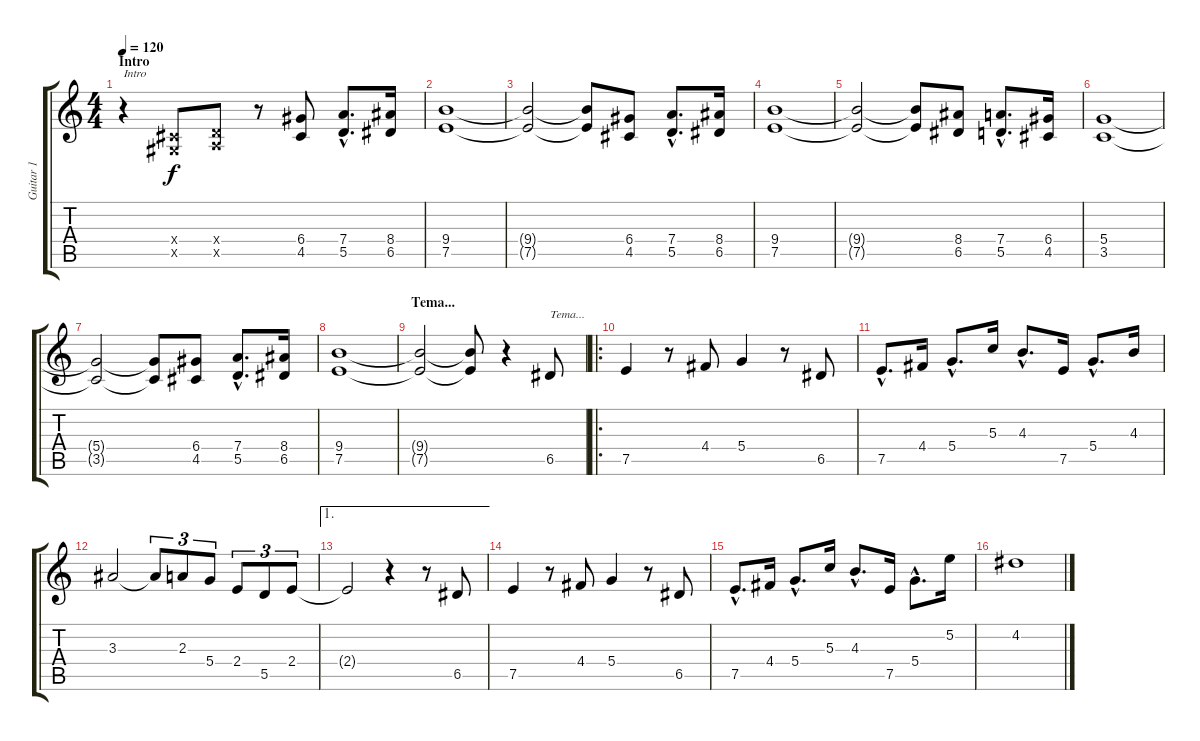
\track ("Guitar 1" "Guitar 1") {instrument electricguitarjazz}
\staff {score tabs}
\tuning (E4 B3 G3 D3 A2 E2) {hide}
\ts (4 4)
\section ("" "Intro")
\tempo 120
\clef g2
\ks c
r.4{txt "Intro" dy f instrument electricguitarjazz} (-1.4{x} -1.5{x}).8 (0.4{x} 0.5{x}).8 r.8 (6.4 4.5).8 (7.4{hac} 5.5{hac}).8{d} (8.4 6.5).16 |
(9.4 7.5).1 |
(9.4{t} 7.5{t}).2 (9.4{t} 7.5{t}).8 (6.4 4.5).8 (7.4{hac} 5.5{hac}).8{d} (8.4 6.5).16 |
(9.4 7.5).1 |
(9.4{t} 7.5{t}).2 (9.4{t} 7.5{t}).8 (8.4 6.5).8 (7.4{hac} 5.5{hac}).8{d} (6.4 4.5).16 |
(5.4 3.5).1 |
(5.4{t} 3.5{t}).2 (5.4{t} 3.5{t}).8 (6.4 4.5).8 (7.4{hac} 5.5{hac}).8{d} (8.4 6.5).16 |
(9.4 7.5).1 |
\section ("" "Tema...")
(9.4{t} 7.5{t}).2 (9.4{t} 7.5{t}).8 r.4 6.5.8{txt "Tema..."} |
\ro
7.5.4 r.8 4.4.8 5.4.4 r.8 6.5.8 |
7.5{hac}.8{d} 4.4.16 5.4{hac}.8{d} 5.3.16 4.3{hac}.8{d} 7.5.16 5.4{hac}.8{d} 4.3.16 |
3.3.2 3.3{t}.8{tu (3 2)} 2.3.8{tu (3 2)} 5.4.8{tu (3 2)} 2.4.8{tu (3 2)} 5.5.8{tu (3 2)} 2.4.8{tu (3 2)} |
\ae 1
2.4{t}.2 r.4 r.8 6.5.8 |
7.5.4 r.8 4.4.8 5.4.4 r.8 6.5.8 |
7.5{hac}.8{d} 4.4.16 5.4{hac}.8{d} 5.3.16 4.3{hac}.8{d} 7.5.16 5.4{hac}.8{d} 5.2.16 |
4.2.1
